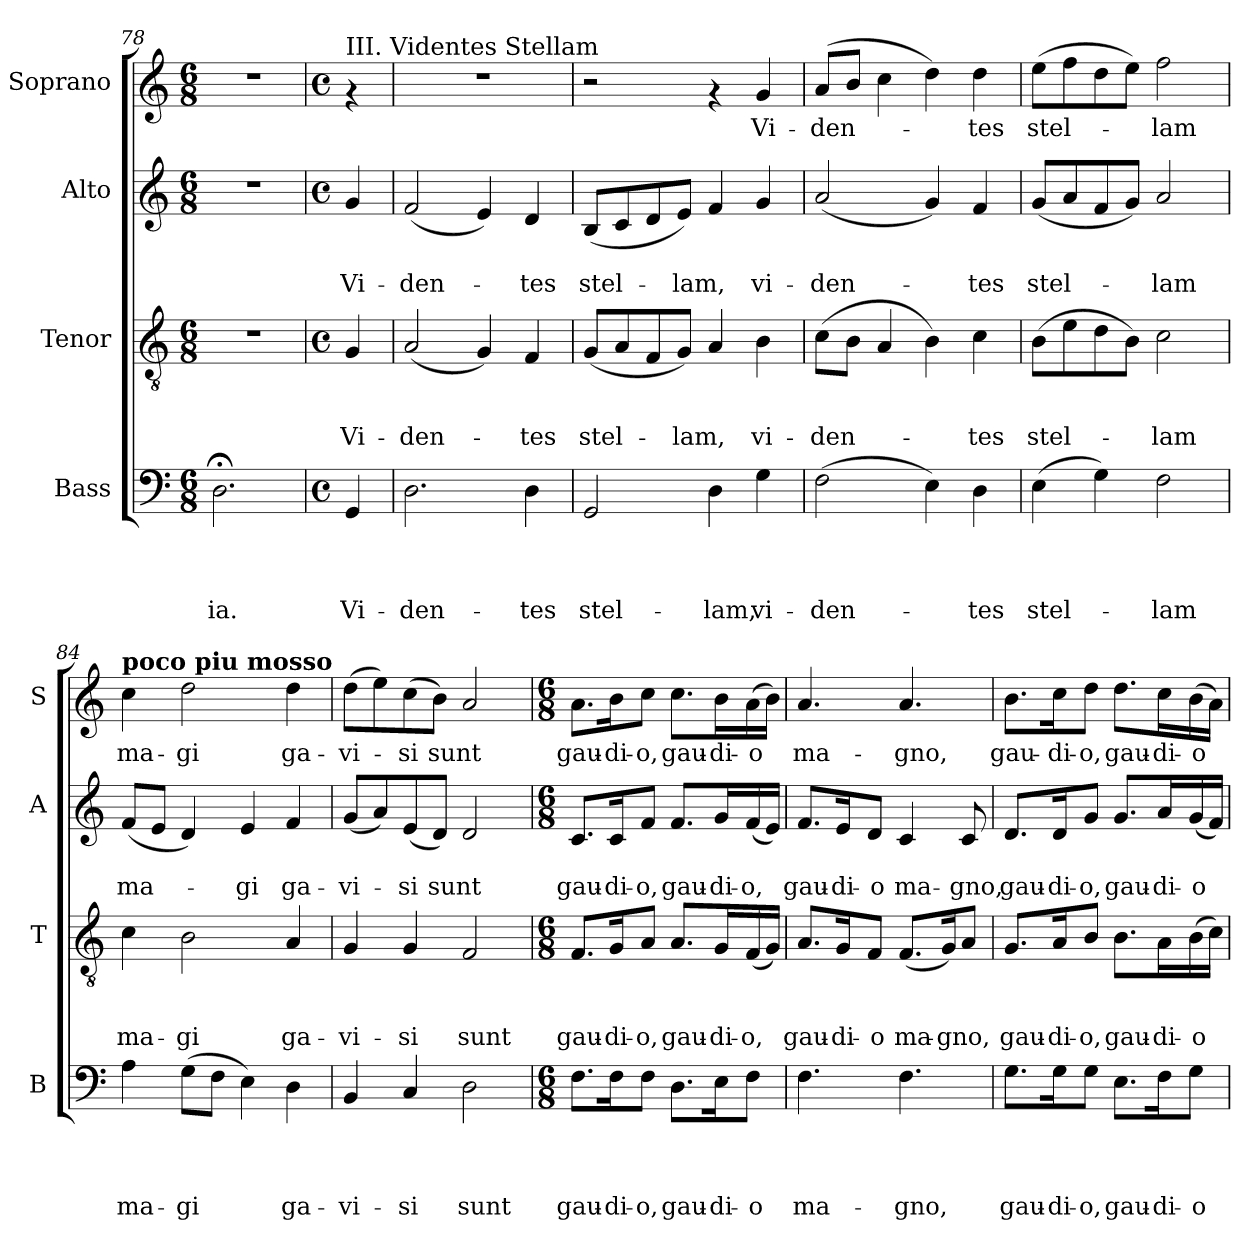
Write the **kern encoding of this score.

**kern	**text	**text	**text	**text	**kern	**text	**text	**text	**kern	**text	**text	**kern	**text
*part4	*part4	*part4	*part4	*part4	*part3	*part3	*part3	*part3	*part2	*part2	*part2	*part1	*part1
*staff4	*staff4	*staff4	*staff4	*staff4	*staff3	*staff3	*staff3	*staff3	*staff2	*staff2	*staff2	*staff1	*staff1
*I"Bass	*	*	*	*	*I"Tenor	*	*	*	*I"Alto	*	*	*I"Soprano	*
*I'B	*	*	*	*	*I'T	*	*	*	*I'A	*	*	*I'S	*
*clefF4	*	*	*	*	*clefGv2	*	*	*	*clefG2	*	*	*clefG2	*
*k[]	*	*	*	*	*k[]	*	*	*	*k[]	*	*	*k[]	*
*C:	*	*	*	*	*C:	*	*	*	*C:	*	*	*C:	*
*M6/8	*	*	*	*	*M6/8	*	*	*	*M6/8	*	*	*M6/8	*
=78	=78	=78	=78	=78	=78	=78	=78	=78	=78	=78	=78	=78	=78
!	!	!	!	!LO:LY:b:rj	!	!	!	!	!	!	!	!	!
2.D;<\	.	.	.	-ia.	2.r	.	.	.	2.r	.	.	2.r	.
!!LO:LB:g=z
=79	=79	=79	=79	=79	=79	=79	=79	=79	=79	=79	=79	=79	=79
*M4/4	*	*	*	*	*M4/4	*	*	*	*M4/4	*	*	*M4/4	*
*met(c)	*	*	*	*	*met(c)	*	*	*	*met(c)	*	*	*met(c)	*
!	!	!	!	!	!	!	!	!	!	!	!	!LO:TX:a:t=III. Videntes Stellam	!
!	!	!	!	!LO:LY:b:rj	!	!	!	!LO:LY:b	!	!	!LO:LY:b	!	!
4GG/	.	.	.	Vi-	4G/	.	.	Vi-	4g/	.	Vi-	4rf	.
=80	=80	=80	=80	=80	=80	=80	=80	=80	=80	=80	=80	=80	=80
!	!	!	!	!LO:LY:b:rj	!	!	!	!LO:LY:b	!	!	!LO:LY:b	!	!
2.D\	.	.	.	-den-	(<2A/	.	.	-den-	(<2f/	.	-den-	1r	.
.	.	.	.	.	4G/)	.	.	.	4e/)	.	.	.	.
!	!	!	!	!LO:LY:b:rj	!	!	!	!LO:LY:b	!	!	!LO:LY:b	!	!
4D\	.	.	.	-tes	4F/	.	.	-tes	4d/	.	-tes	.	.
=81	=81	=81	=81	=81	=81	=81	=81	=81	=81	=81	=81	=81	=81
!	!	!	!	!LO:LY:b:rj	!	!	!	!LO:LY:b	!	!	!LO:LY:b	!	!
2GG/	.	.	.	stel-	(<8G/L	.	.	stel-	(<8B/L	.	stel-	2r	.
.	.	.	.	.	8A/	.	.	.	8c/	.	.	.	.
.	.	.	.	.	8F/	.	.	.	8d/	.	.	.	.
!	!	!	!	!	!	!	!	!LO:LY:b	!	!	!LO:LY:b	!	!
.	.	.	.	.	8G/J)	.	.	-lam,	8e/J)	.	-lam,	.	.
!	!	!	!	!LO:LY:b:rj	!	!	!	!	!	!	!	!	!
4D\	.	.	.	-lam,	4A/	.	.	.	4f/	.	.	4rf	.
!	!	!	!	!LO:LY:b:rj	!	!	!	!LO:LY:b	!	!	!LO:LY:b	!	!LO:LY:b
4G\	.	.	.	vi-	4B\	.	.	vi-	4g/	.	vi-	4g/	Vi-
=82	=82	=82	=82	=82	=82	=82	=82	=82	=82	=82	=82	=82	=82
!	!	!	!	!LO:LY:b:rj	!	!	!	!LO:LY:b	!	!	!LO:LY:b	!	!LO:LY:b
(>2F\	.	.	.	-den-	(>8c\L	.	.	-den-	(<2a/	.	-den-	(>8a/L	-den-
.	.	.	.	.	8B\J	.	.	.	.	.	.	8b/J	.
.	.	.	.	.	4A/	.	.	.	.	.	.	4cc\	.
4E\)	.	.	.	.	4B\)	.	.	.	4g/)	.	.	4dd\)	.
!	!	!	!	!LO:LY:b:rj	!	!	!	!LO:LY:b	!	!	!LO:LY:b	!	!LO:LY:b
4D\	.	.	.	-tes	4c\	.	.	-tes	4f/	.	-tes	4dd\	-tes
=83	=83	=83	=83	=83	=83	=83	=83	=83	=83	=83	=83	=83	=83
!	!	!	!	!LO:LY:b:rj	!	!	!	!LO:LY:b	!	!	!LO:LY:b	!	!LO:LY:b
(>4E\	.	.	.	stel-	(>8B\L	.	.	stel-	(<8g/L	.	stel-	(>8ee\L	stel-
.	.	.	.	.	8e\	.	.	.	8a/	.	.	8ff\	.
4G\)	.	.	.	.	8d\	.	.	.	8f/	.	.	8dd\	.
.	.	.	.	.	8B\J)	.	.	.	8g/J)	.	.	8ee\J)	.
!	!	!	!	!LO:LY:b:rj	!	!	!	!LO:LY:b	!	!	!LO:LY:b	!	!LO:LY:b
2F\	.	.	.	-lam	2c\	.	.	-lam	2a/	.	-lam	2ff\	-lam
=84	=84	=84	=84	=84	=84	=84	=84	=84	=84	=84	=84	=84	=84
!	!	!	!	!	!	!	!	!	!	!	!	!LO:TX:a:B:t=poco piu mosso	!
!	!	!	!	!LO:LY:b:rj	!	!	!	!LO:LY:b	!	!	!LO:LY:b	!	!LO:LY:b
4A\	.	.	.	ma-	4c\	.	.	ma-	(<8f/L	.	ma-	4cc\	ma-
.	.	.	.	.	.	.	.	.	8e/J	.	.	.	.
!	!	!	!	!LO:LY:b:rj	!	!	!	!LO:LY:b	!	!	!	!	!LO:LY:b
(>8G\L	.	.	.	-gi	2B\	.	.	-gi	4d/)	.	.	2dd\	-gi
8F\J	.	.	.	.	.	.	.	.	.	.	.	.	.
!	!	!	!	!	!	!	!	!	!	!	!LO:LY:b	!	!
4E\)	.	.	.	.	.	.	.	.	4e/	.	-gi	.	.
!	!	!	!	!LO:LY:b:rj	!	!	!	!LO:LY:b	!	!	!LO:LY:b	!	!LO:LY:b
4D\	.	.	.	ga-	4A/	.	.	ga-	4f/	.	ga-	4dd\	ga-
!!LO:PB:g=z
=85	=85	=85	=85	=85	=85	=85	=85	=85	=85	=85	=85	=85	=85
!	!	!	!	!LO:LY:b:rj	!	!	!	!LO:LY:b	!	!	!LO:LY:b	!	!LO:LY:b
4BB/	.	.	.	-vi-	4G/	.	.	-vi-	(<8g/L	.	-vi-	(>8dd\L	-vi-
.	.	.	.	.	.	.	.	.	8a/)	.	.	8ee\)	.
!	!	!	!	!LO:LY:b:rj	!	!	!	!LO:LY:b	!	!	!LO:LY:b	!	!LO:LY:b
4C/	.	.	.	-si	4G/	.	.	-si	(<8e/	.	-si	(>8cc\	-si
!	!	!	!	!	!	!	!	!	!	!	!LO:LY:b	!	!LO:LY:b
.	.	.	.	.	.	.	.	.	8d/J)	.	sunt	8b\J)	sunt
!	!	!	!	!LO:LY:b:rj	!	!	!	!LO:LY:b	!	!	!	!	!
2D\	.	.	.	sunt	2F/	.	.	sunt	2d/	.	.	2a/	.
=86	=86	=86	=86	=86	=86	=86	=86	=86	=86	=86	=86	=86	=86
*M6/8	*	*	*	*	*M6/8	*	*	*	*M6/8	*	*	*M6/8	*
!	!	!	!	!LO:LY:b:rj	!	!	!	!LO:LY:b	!	!	!LO:LY:b	!	!LO:LY:b
8.F\L	.	.	.	gau-	8.F/L	.	.	gau-	8.c/L	.	gau-	8.a\L	gau-
!	!	!	!	!LO:LY:b:rj	!	!	!	!LO:LY:b	!	!	!LO:LY:b	!	!LO:LY:b
16F\k	.	.	.	-di-	16G/k	.	.	-di-	16c/k	.	-di-	16b\k	-di-
!	!	!	!	!LO:LY:b:rj	!	!	!	!LO:LY:b	!	!	!LO:LY:b	!	!LO:LY:b
8F\J	.	.	.	-o,	8A/J	.	.	-o,	8f/J	.	-o,	8cc\J	-o,
!	!	!	!	!LO:LY:b:rj	!	!	!	!LO:LY:b	!	!	!LO:LY:b	!	!LO:LY:b
8.D\L	.	.	.	gau-	8.A/L	.	.	gau-	8.f/L	.	gau-	8.cc\L	gau-
!	!	!	!	!LO:LY:b:rj	!	!	!	!LO:LY:b	!	!	!LO:LY:b	!	!LO:LY:b
16E\k	.	.	.	-di-	16G/L	.	.	-di-	16g/L	.	-di-	16b\L	-di-
!	!	!	!	!LO:LY:b:rj	!	!	!	!LO:LY:b	!	!	!LO:LY:b	!	!LO:LY:b
8F\J	.	.	.	-o	(<16F/	.	.	-o,	(<16f/	.	-o,	(>16a\	-o
.	.	.	.	.	16G/JJ)	.	.	.	16e/JJ)	.	.	16b\JJ)	.
=87	=87	=87	=87	=87	=87	=87	=87	=87	=87	=87	=87	=87	=87
!	!	!	!	!LO:LY:b:rj	!	!	!	!LO:LY:b	!	!	!LO:LY:b	!	!LO:LY:b
4.F\	.	.	.	ma-	8.A/L	.	.	gau-	8.f/L	.	gau-	4.a/	ma-
!	!	!	!	!	!	!	!	!LO:LY:b	!	!	!LO:LY:b	!	!
.	.	.	.	.	16G/k	.	.	-di-	16e/k	.	-di-	.	.
!	!	!	!	!	!	!	!	!LO:LY:b	!	!	!LO:LY:b	!	!
.	.	.	.	.	8F/J	.	.	-o	8d/J	.	-o	.	.
!	!	!	!	!LO:LY:b:rj	!	!	!	!LO:LY:b	!	!	!LO:LY:b	!	!LO:LY:b
4.F\	.	.	.	-gno,	(<8.F/L	.	.	ma-	4c/	.	ma-	4.a/	-gno,
!	!	!	!	!	!	!	!	!LO:LY:b	!	!	!	!	!
.	.	.	.	.	16G/k)	.	.	-gno,	.	.	.	.	.
!	!	!	!	!	!	!	!	!	!	!	!LO:LY:b	!	!
.	.	.	.	.	8A/J	.	.	.	8c/	.	-gno,	.	.
=88	=88	=88	=88	=88	=88	=88	=88	=88	=88	=88	=88	=88	=88
!	!	!	!	!LO:LY:b:rj	!	!	!	!LO:LY:b	!	!	!LO:LY:b	!	!LO:LY:b
8.G\L	.	.	.	gau-	8.G/L	.	.	gau-	8.d/L	.	gau-	8.b\L	gau-
!	!	!	!	!LO:LY:b:rj	!	!	!	!LO:LY:b	!	!	!LO:LY:b	!	!LO:LY:b
16G\k	.	.	.	-di-	16A/k	.	.	-di-	16d/k	.	-di-	16cc\k	-di-
!	!	!	!	!LO:LY:b:rj	!	!	!	!LO:LY:b	!	!	!LO:LY:b	!	!LO:LY:b
8G\J	.	.	.	-o,	8B/J	.	.	-o,	8g/J	.	-o,	8dd\J	-o,
!	!	!	!	!LO:LY:b:rj	!	!	!	!LO:LY:b	!	!	!LO:LY:b	!	!LO:LY:b
8.E\L	.	.	.	gau-	8.B\L	.	.	gau-	8.g/L	.	gau-	8.dd\L	gau-
!	!	!	!	!LO:LY:b:rj	!	!	!	!LO:LY:b	!	!	!LO:LY:b	!	!LO:LY:b
16F\k	.	.	.	-di-	16A\L	.	.	-di-	16a/L	.	-di-	16cc\L	-di-
!	!	!	!	!LO:LY:b:rj	!	!	!	!LO:LY:b	!	!	!LO:LY:b	!	!LO:LY:b
8G\J	.	.	.	-o	(>16B\	.	.	-o	(<16g/	.	-o	(>16b\	-o
.	.	.	.	.	16c\JJ)	.	.	.	16f/JJ)	.	.	16a\JJ)	.
=	=	=	=	=	=	=	=	=	=	=	=	=	=
*-	*-	*-	*-	*-	*-	*-	*-	*-	*-	*-	*-	*-	*-
